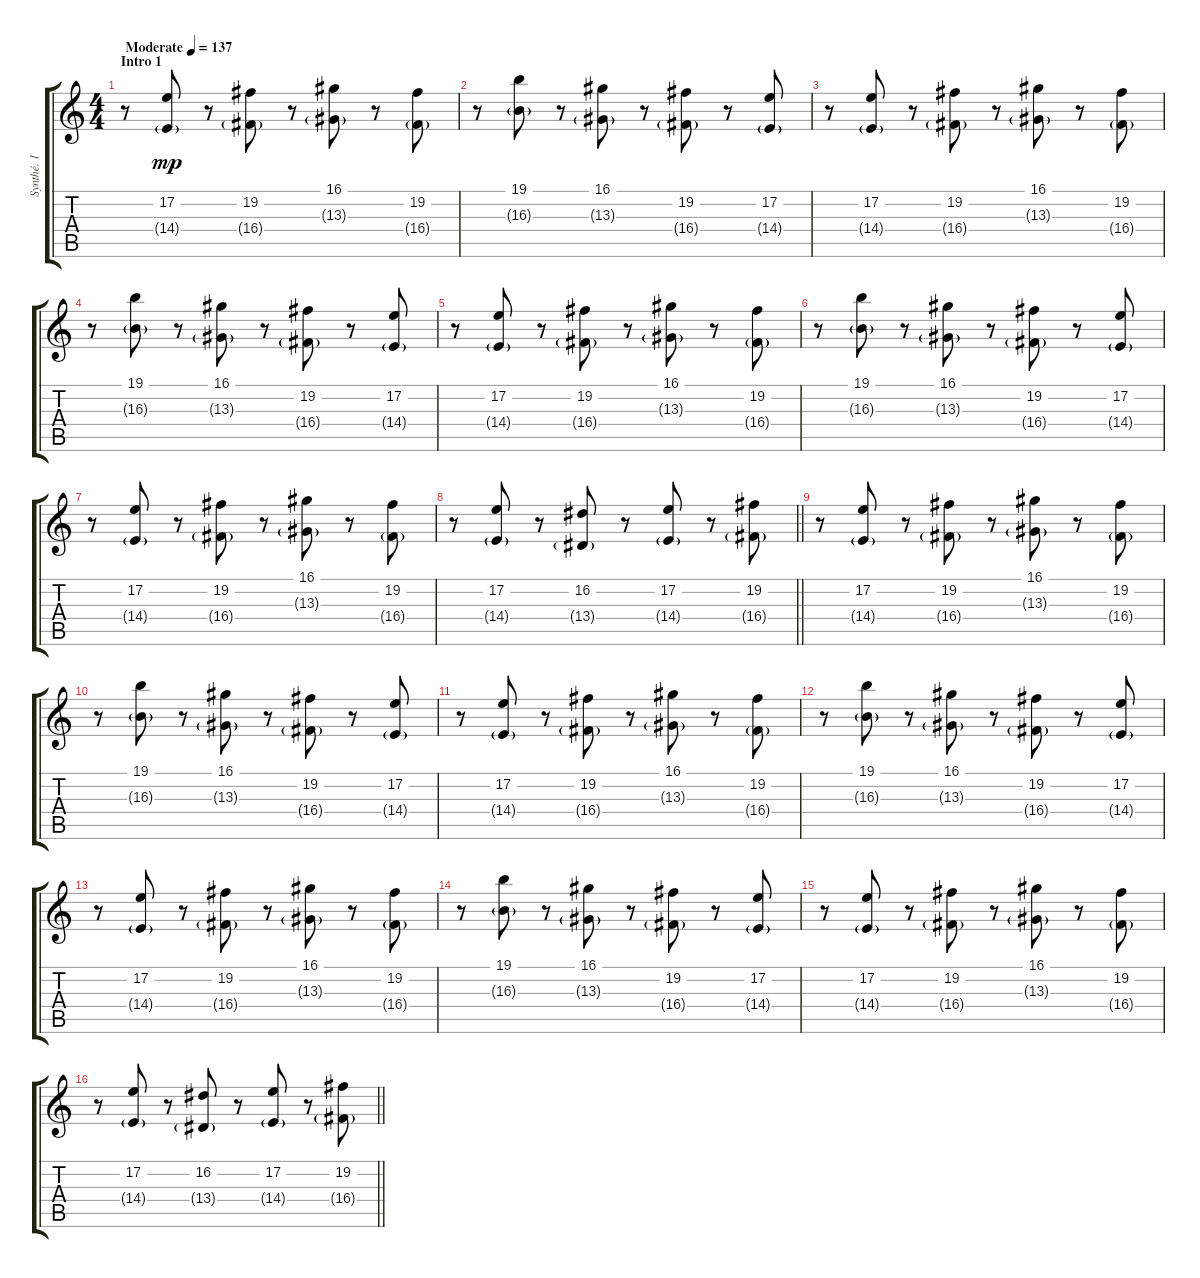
\track ("Synthé. 1" "Synthé. 1") {instrument drawbarorgan}
\staff {score tabs}
\tuning (E4 B3 G3 D3 A2 E2) {hide}
\ts (4 4)
\section ("" "Intro 1")
\tempo (137 "Moderate")
\clef g2
\ks c
r.8{dy mp instrument drawbarorgan} (17.2 14.4{g}).8 r.8 (19.2 16.4{g}).8 r.8 (16.1 13.3{g}).8 r.8 (19.2 16.4{g}).8 |
r.8 (19.1 16.3{g}).8 r.8 (16.1 13.3{g}).8 r.8 (19.2 16.4{g}).8 r.8 (17.2 14.4{g}).8 |
r.8 (17.2 14.4{g}).8 r.8 (19.2 16.4{g}).8 r.8 (16.1 13.3{g}).8 r.8 (19.2 16.4{g}).8 |
r.8 (19.1 16.3{g}).8 r.8 (16.1 13.3{g}).8 r.8 (19.2 16.4{g}).8 r.8 (17.2 14.4{g}).8 |
r.8 (17.2 14.4{g}).8 r.8 (19.2 16.4{g}).8 r.8 (16.1 13.3{g}).8 r.8 (19.2 16.4{g}).8 |
r.8 (19.1 16.3{g}).8 r.8 (16.1 13.3{g}).8 r.8 (19.2 16.4{g}).8 r.8 (17.2 14.4{g}).8 |
r.8 (17.2 14.4{g}).8 r.8 (19.2 16.4{g}).8 r.8 (16.1 13.3{g}).8 r.8 (19.2 16.4{g}).8 |
\barLineRight lightlight
r.8 (17.2 14.4{g}).8 r.8 (16.2 13.4{g}).8 r.8 (17.2 14.4{g}).8 r.8 (19.2 16.4{g}).8 |
r.8 (17.2 14.4{g}).8 r.8 (19.2 16.4{g}).8 r.8 (16.1 13.3{g}).8 r.8 (19.2 16.4{g}).8 |
r.8 (19.1 16.3{g}).8 r.8 (16.1 13.3{g}).8 r.8 (19.2 16.4{g}).8 r.8 (17.2 14.4{g}).8 |
r.8 (17.2 14.4{g}).8 r.8 (19.2 16.4{g}).8 r.8 (16.1 13.3{g}).8 r.8 (19.2 16.4{g}).8 |
r.8 (19.1 16.3{g}).8 r.8 (16.1 13.3{g}).8 r.8 (19.2 16.4{g}).8 r.8 (17.2 14.4{g}).8 |
r.8 (17.2 14.4{g}).8 r.8 (19.2 16.4{g}).8 r.8 (16.1 13.3{g}).8 r.8 (19.2 16.4{g}).8 |
r.8 (19.1 16.3{g}).8 r.8 (16.1 13.3{g}).8 r.8 (19.2 16.4{g}).8 r.8 (17.2 14.4{g}).8 |
r.8 (17.2 14.4{g}).8 r.8 (19.2 16.4{g}).8 r.8 (16.1 13.3{g}).8 r.8 (19.2 16.4{g}).8 |
\barLineRight lightlight
r.8 (17.2 14.4{g}).8 r.8 (16.2 13.4{g}).8 r.8 (17.2 14.4{g}).8 r.8 (19.2 16.4{g}).8
